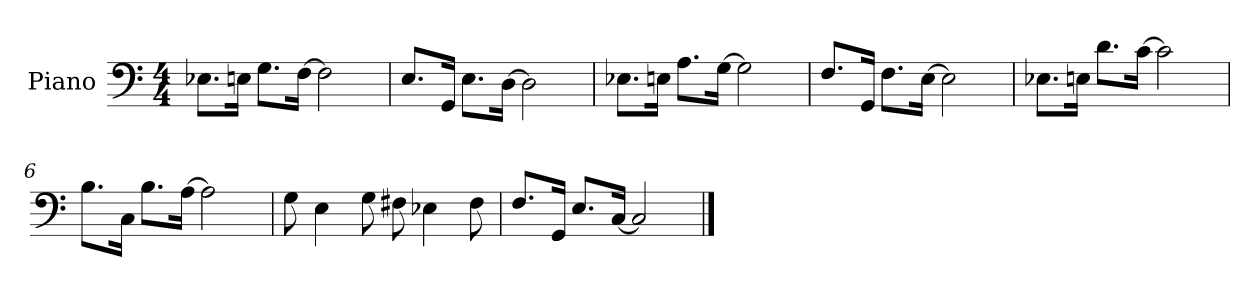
**kern
*part1
*staff1
*I"Piano
*I'Pno.
*clefF4
*k[]
*M4/4
*MM120
=1
8.E-X\L
16En\Jk
8.G\L
[16F\Jk
2F\]
=2
8.E/L
16GG/Jk
8.E\L
[16D\Jk
2D\]
=3
8.E-X\L
16En\Jk
8.A\L
[16G\Jk
2G\]
=4
8.F/L
16GG/Jk
8.F\L
[16E\Jk
2E\]
=5
8.E-X\L
16En\Jk
8.d\L
[16c\Jk
2c\]
=6
8.B\L
16C\Jk
8.B\L
[16A\Jk
2A\]
!!LO:LB:g=z
=7
8G\
4E\
8G\
8F#X\
4E-X\
8F#\
=8
8.F/L
16GG/Jk
8.E/L
[16C/Jk
2C/]
==
*-
